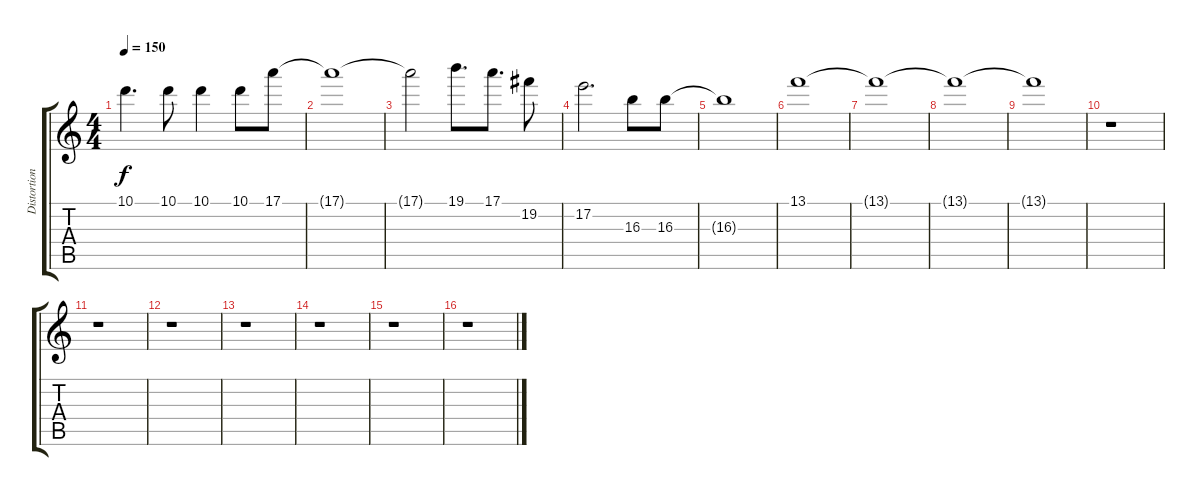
\track ("Distortion Guitar (harmony)" "Distortion") {instrument distortionguitar}
\staff {score tabs}
\tuning (E4 B3 G3 D3 A2 E2) {hide}
\ts (4 4)
\tempo 150
\clef g2
\ks c
10.1.4{d dy f} 10.1.8 10.1.4 10.1.8 17.1.8 |
17.1{t}.1 |
17.1{t}.2 19.1.8{d} 17.1.8{d} 19.2.8 |
17.2.2{d} 16.3.8 16.3.8 |
16.3{t}.1 |
13.1.1 |
13.1{t}.1 |
13.1{t}.1 |
13.1{t}.1 |
r.1 |
r.1 |
r.1 |
r.1 |
r.1 |
r.1 |
r.1
